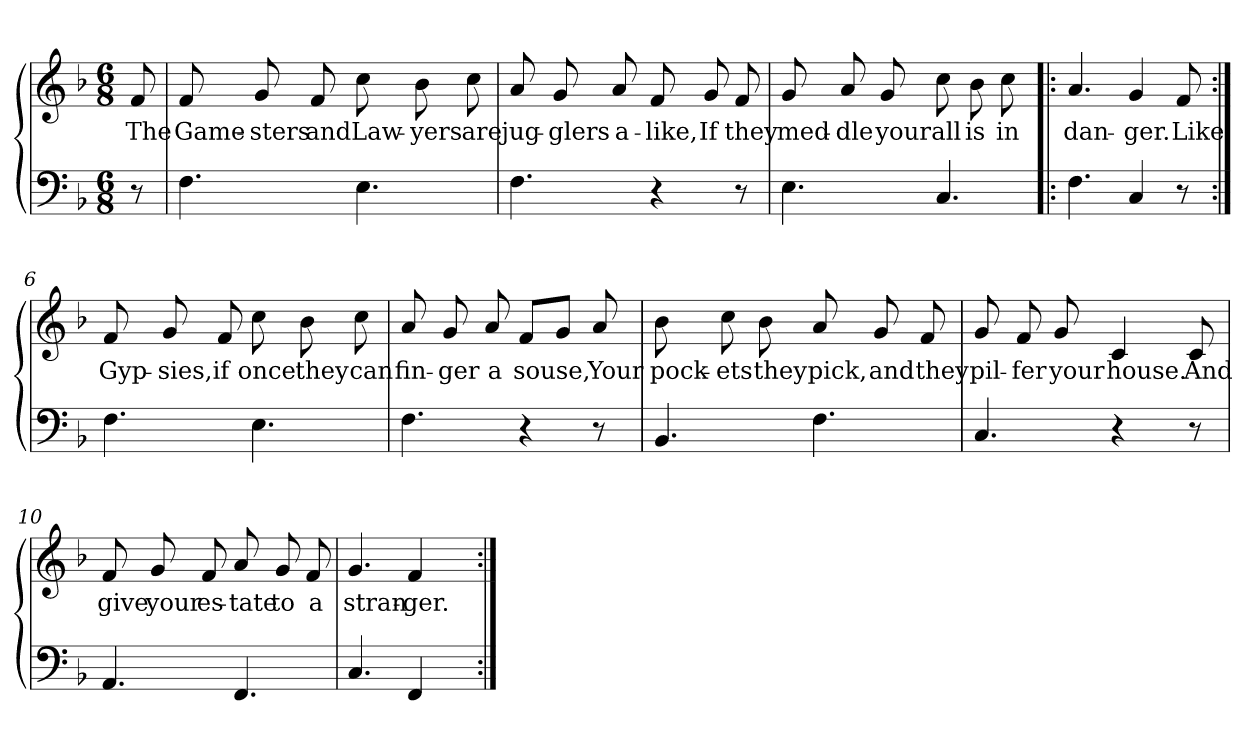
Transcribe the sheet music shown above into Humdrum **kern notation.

**kern	**kern	**text
*part2	*part1	*part1
*staff2	*staff1	*staff1
*clefF4	*clefG2	*
*k[b-]	*k[b-]	*
*F:	*F:	*
*M6/8	*M6/8	*
=1	=1	=1
8r	8f/	The
=2	=2	=2
4.F\	8f/	Game-
.	8g/	-sters
.	8f/	and
4.E\	8cc\	Law-
.	8b-\	-yers
.	8cc\	are
=3	=3	=3
4.F\	8a/	jug-
.	8g/	-glers
.	8a/	a-
4r	8f/	-like,
.	8g/	If
8r	8f/	they
=4	=4	=4
4.E\	8g/	med-
.	8a/	-dle
.	8g/	your
4.C/	8cc\	all
.	8b-\	is
.	8cc\	in
!!LO:LB:g=z
=5!|:	=5!|:	=5!|:
4.F\	4.a/	dan-
4C/	4g/	-ger.
8r	8f/	Like
=6:|!	=6:|!	=6:|!
4.F\	8f/	Gyp-
.	8g/	-sies,
.	8f/	if
4.E\	8cc\	once
.	8b-\	they
.	8cc\	can
=7	=7	=7
4.F\	8a/	fin-
.	8g/	-ger
.	8a/	a
4r	8f/L	souse,
.	8g/J	.
8r	8a/	Your
!!LO:LB:g=z
=8	=8	=8
4.BB-/	8b-\	pock-
.	8cc\	-ets
.	8b-\	they
4.F\	8a/	pick,
.	8g/	and
.	8f/	they
=9	=9	=9
4.C/	8g/	pil-
.	8f/	-fer
.	8g/	your
4r	4c/	house.
8r	8c/	And
=10	=10	=10
4.AA/	8f/	give
.	8g/	your
.	8f/	es-
4.FF/	8a/	-tate
.	8g/	to
.	8f/	a
=11	=11	=11
4.C/	4.g/	stran-
4FF/	4f/	-ger.
8ryy	8ryy	.
=:|!	=:|!	=:|!
*-	*-	*-
